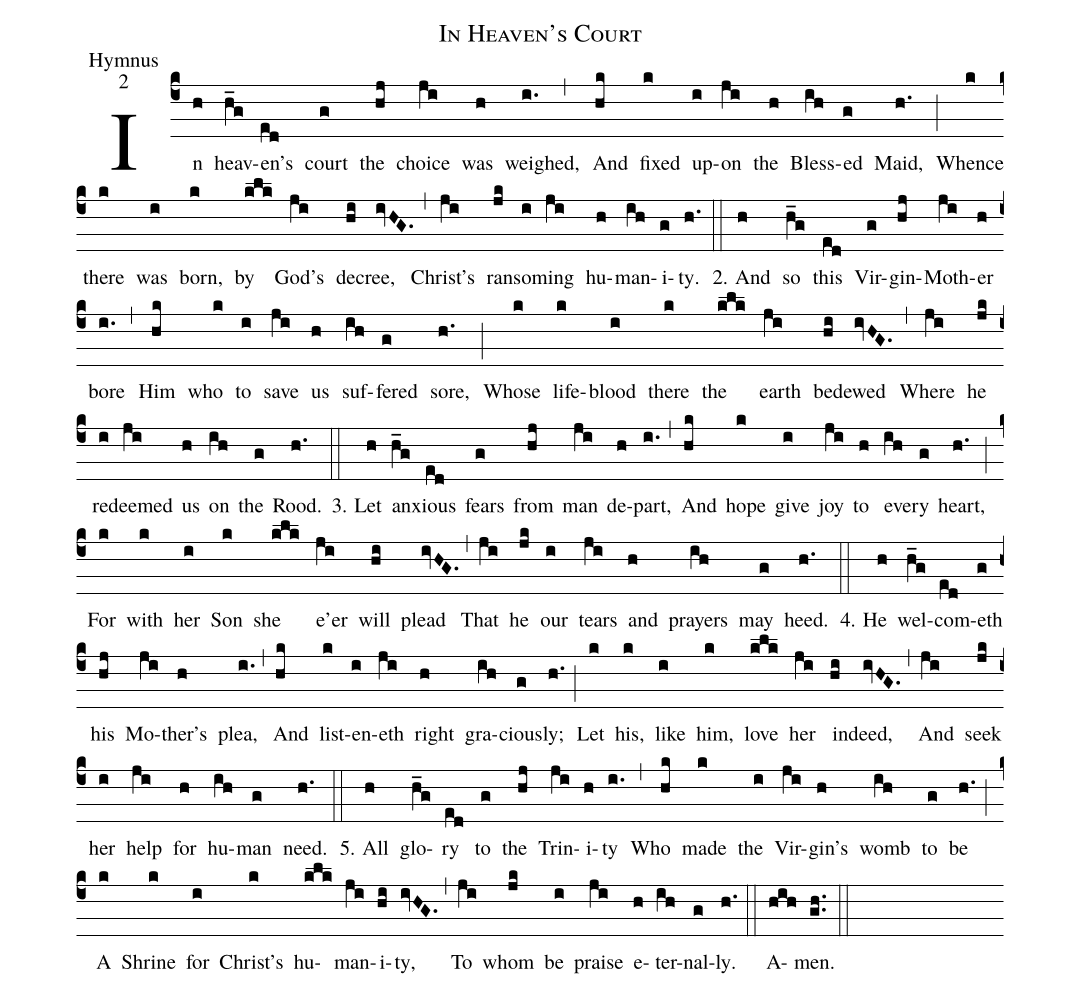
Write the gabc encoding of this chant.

name: In Heaven's Court;
office-part: Hymnus;
mode: 2;
%%
(c4)In(h) heav(h_g)en's(ed) court(g) the(hj) choice(ji) was(h) weighed,(i.) (,)
And(hk) fixed(k) up(i)on(ji) the(h) Bless(ih)ed(g) Maid,(h.) (;)
Whence(k) there(k) was(i) born,(k) by(klk) God's(ji) de(hi)cree,(ivHG.) (,)
Christ's(ji) ran(jk)som(i)ing(ji) hu(h)man(ih)i(g)ty.(h.) (::)

2. And(h) so(h_g) this(ed) Vir(g)gin-(hj)Moth(ji)er(h) bore(i.) (,)
Him(hk) who(k) to(i) save(ji) us(h) suf(ih)fered(g) sore,(h.) (;)
Whose(k) life-(k)blood(i) there(k) the(klk) earth(ji) be(hi)dewed(ivHG.) (,)
Where(ji) he(jk) re(i)deemed(ji) us(h) on(ih) the(g) Rood.(h.) (::)
3. Let(h) anx(h_g)ious(ed) fears(g) from(hj) man(ji) de(h)part,(i.) (,)
And(hk) hope(k) give(i) joy(ji) to(h) eve(ih)ry(g) heart,(h.) (;)
For(k) with(k) her(i) Son(k) she(klk) e'er(ji) will(hi) plead(ivHG.) (,)
That(ji) he(jk) our(i) tears(ji) and(h) prayers(ih) may(g) heed.(h.) (::)

4. He(h) wel(h_g)com(ed)eth(g) his(hj) Mo(ji)ther's(h) plea,(i.) (,)
And(hk) list(k)en(i)eth(ji) right(h) gra(ih)cious(g)ly;(h.) (;)
Let(k) his,(k) like(i) him,(k) love(klk) her(ji) in(hi)deed,(ivHG.) (,)
And(ji) seek(jk) her(i) help(ji) for(h) hu(ih)man(g) need.(h.) (::)
5. All(h) glo(h_g)ry(ed) to(g) the(hj) Trin(ji)i(h)ty(i.) (,)
Who(hk) made(k) the(i) Vir(ji)gin's(h) womb(ih) to(g) be(h.) (;)
A(k) Shrine(k) for(i) Christ's(k) hu(klk)man(ji)i(hi)ty,(ivHG.) (,)
To(ji) whom(jk) be(i) praise(ji) e(h)ter(ih)nal(g)ly.(h.) (::) A(hih)men.(gh..) (::)
